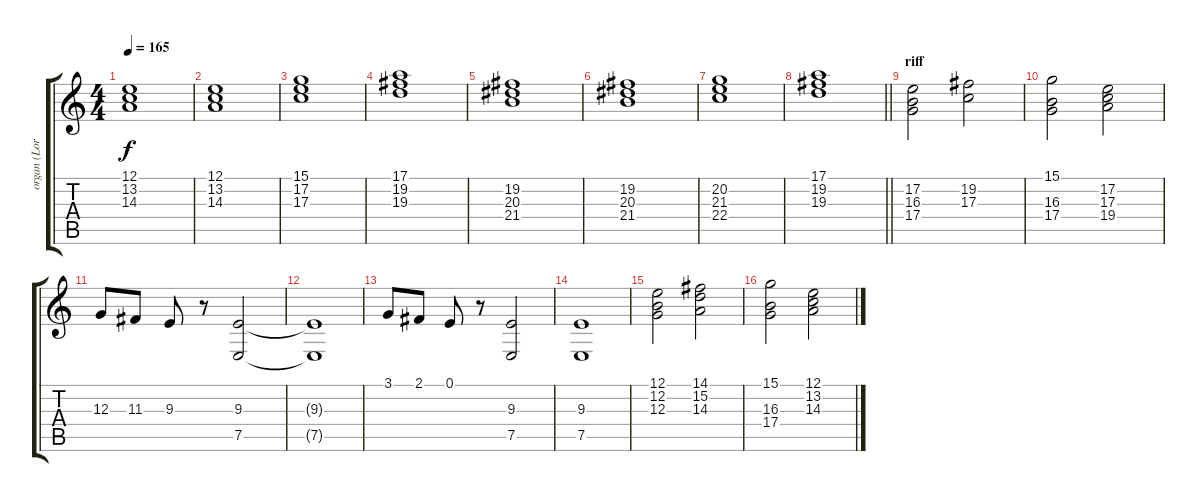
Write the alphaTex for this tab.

\track ("organ (Lord)" "organ (Lor") {instrument rockorgan}
\staff {score tabs}
\tuning (E4 B3 G3 D3 A2 E2) {hide}
\ts (4 4)
\tempo 165
\clef g2
\ks c
(12.1 13.2 14.3).1{dy f} |
(12.1 13.2 14.3).1 |
(15.1 17.2 17.3).1 |
(17.1 19.2 19.3).1 |
(19.2 20.3 21.4).1 |
(19.2 20.3 21.4).1 |
(20.2 21.3 22.4).1 |
\barLineRight lightlight
(17.1 19.2 19.3).1 |
\section ("" "riff")
(17.2 16.3 17.4).2 (19.2 17.3).2 |
(15.1 16.3 17.4).2 (17.2 17.3 19.4).2 |
12.3.8 11.3.8 9.3.8 r.8 (9.3 7.5).2 |
(9.3{t} 7.5{t}).1 |
3.1.8 2.1.8 0.1.8 r.8 (9.3 7.5).2 |
(9.3 7.5).1 |
(12.1 12.2 12.3).2 (14.1 15.2 14.3).2 |
(15.1 16.3 17.4).2 (12.1 13.2 14.3).2
